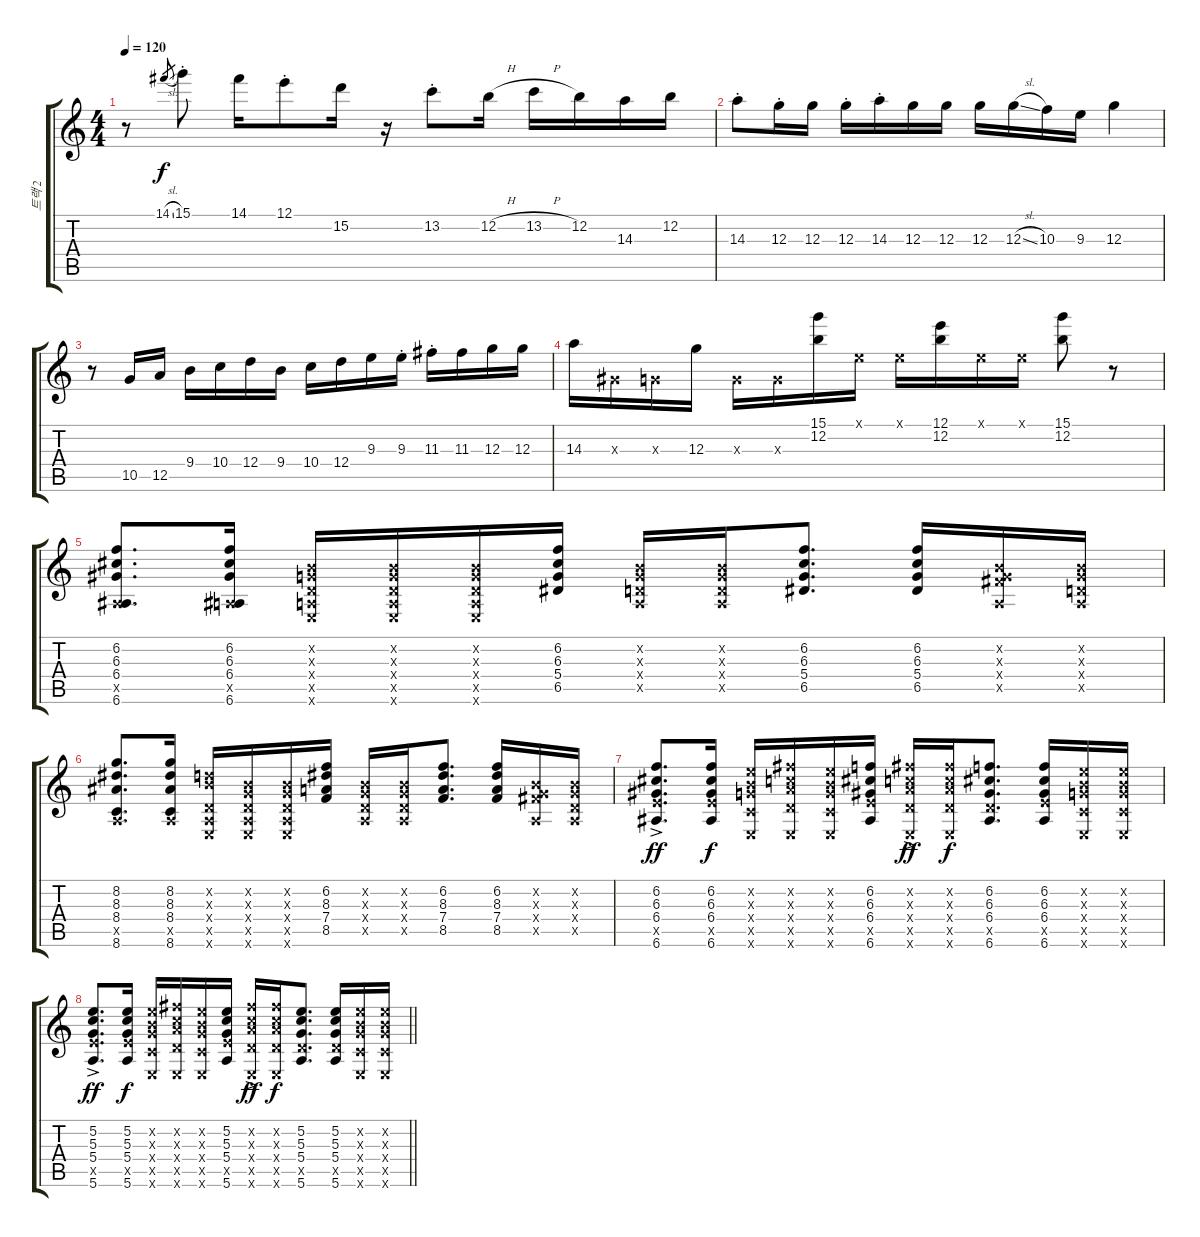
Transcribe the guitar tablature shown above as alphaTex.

\track ("트랙 2" "트랙 2") {instrument acousticguitarsteel}
\staff {score tabs}
\tuning (E4 B3 G3 D3 A2 E2) {hide}
\ts (4 4)
\tempo 120
\clef g2
\ks c
r.8{dy f volume 12} 14.1{sl}.8{gr} 15.1{st}.8 14.1.16 12.1{st}.8 15.2.16 r.16 13.2{st}.8 12.2{h}.16 13.2{h}.16 12.2.16 14.3.16 12.2.16 |
14.3{st}.8 12.3{st}.16 12.3.16 12.3{st}.16 14.3{st}.16 12.3.16 12.3.16 12.3.16 12.3{sl}.16 10.3.16 9.3.16 12.3.4 |
r.8 10.5.16 12.5.16 9.4.16 10.4.16 12.4.16 9.4.16 10.4.16 12.4.16 9.3.16 9.3{st}.16 11.3{st}.16 11.3.16 12.3.16 12.3.16 |
14.3.16 1.3{x}.16 0.3{x}.16 12.3.16 0.3{x}.16 0.3{x}.16 (15.1 12.2).16 0.1{x}.16 0.1{x}.16 (12.1 12.2).16 0.1{x}.16 0.1{x}.16 (15.1 12.2).8 r.8 |
(6.2 6.3 6.4 0.5{x} 6.6).8{d volume 10} (6.2 6.3 6.4 0.5{x} 6.6).16 (0.2{x} 0.3{x} 0.4{x} 0.5{x} 0.6{x}).16 (0.2{x} 0.3{x} 0.4{x} 0.5{x} 0.6{x}).16 (0.2{x} 0.3{x} 0.4{x} 0.5{x} 0.6{x}).16 (6.2 6.3 5.4 6.5).16 (0.2{x} 0.3{x} 0.4{x} 0.5{x}).16 (0.2{x} 0.3{x} 0.4{x} 0.5{x}).16 (6.2 6.3 5.4 6.5).8{d} (6.2 6.3 5.4 6.5).16 (0.2{x} 0.3{x} 4.4{x} 0.5{x}).16 (0.2{x} 0.3{x} 0.4{x} 0.5{x}).16 |
(8.2 8.3 8.4 0.5{x} 8.6).8{d} (8.2 8.3 8.4 0.5{x} 8.6).16 (0.2{x} 7.3{x} 0.4{x} 0.5{x} 0.6{x}).16 (0.2{x} 0.3{x} 0.4{x} 0.5{x} 0.6{x}).16 (0.2{x} 0.3{x} 0.4{x} 0.5{x} 0.6{x}).16 (6.2 8.3 7.4 8.5).16 (0.2{x} 0.3{x} 0.4{x} 0.5{x}).16 (0.2{x} 0.3{x} 0.4{x} 0.5{x}).16 (6.2 8.3 7.4 8.5).8{d} (6.2 8.3 7.4 8.5).16 (0.2{x} 0.3{x} 4.4{x} 0.5{x}).16 (0.2{x} 0.3{x} 0.4{x} 0.5{x}).16 |
(6.2{ac} 6.3{ac} 6.4{ac} 7.5{ac x} 6.6).8{d dy ff} (6.2 6.3 6.4 7.5{x} 6.6).16{dy f} (5.2{x} 4.3{x} 5.4{x} 3.5{x} 0.6{x}).16 (7.2{x} 5.3{x} 7.4{x} 5.5{x} 0.6{x}).16 (5.2{x} 4.3{x} 5.4{x} 3.5{x} 0.6{x}).16 (6.2 6.3 6.4 7.5{x} 6.6).16 (7.2{ac x} 5.3{ac x} 7.4{ac x} 5.5{ac x} 0.6{x}).16{dy ff} (7.2{x} 5.3{x} 7.4{x} 5.5{x} 0.6{x}).16{dy f} (6.2 6.3 6.4 5.5{x} 6.6).8{d} (6.2 6.3 6.4 7.5{x} 6.6).16 (5.2{x} 4.3{x} 5.4{x} 3.5{x} 0.6{x}).16 (5.2{x} 4.3{x} 5.4{x} 3.5{x} 0.6{x}).16 |
\barLineRight lightlight
(5.2{ac} 5.3{ac} 5.4{ac} 7.5{ac x} 5.6).8{d dy ff} (5.2 5.3 5.4 7.5{x} 5.6).16{dy f} (5.2{x} 4.3{x} 5.4{x} 3.5{x} 0.6{x}).16 (7.2{x} 5.3{x} 7.4{x} 5.5{x} 0.6{x}).16 (5.2{x} 4.3{x} 5.4{x} 3.5{x} 0.6{x}).16 (5.2 5.3 5.4 7.5{x} 5.6).16 (7.2{ac x} 5.3{ac x} 7.4{ac x} 5.5{ac x} 0.6{x}).16{dy ff} (7.2{x} 5.3{x} 7.4{x} 5.5{x} 0.6{x}).16{dy f} (5.2 5.3 5.4 5.5{x} 5.6).8{d} (5.2 5.3 5.4 5.5{x} 5.6).16 (5.2{x} 4.3{x} 5.4{x} 3.5{x} 0.6{x}).16 (5.2{x} 4.3{x} 5.4{x} 3.5{x} 0.6{x}).16
